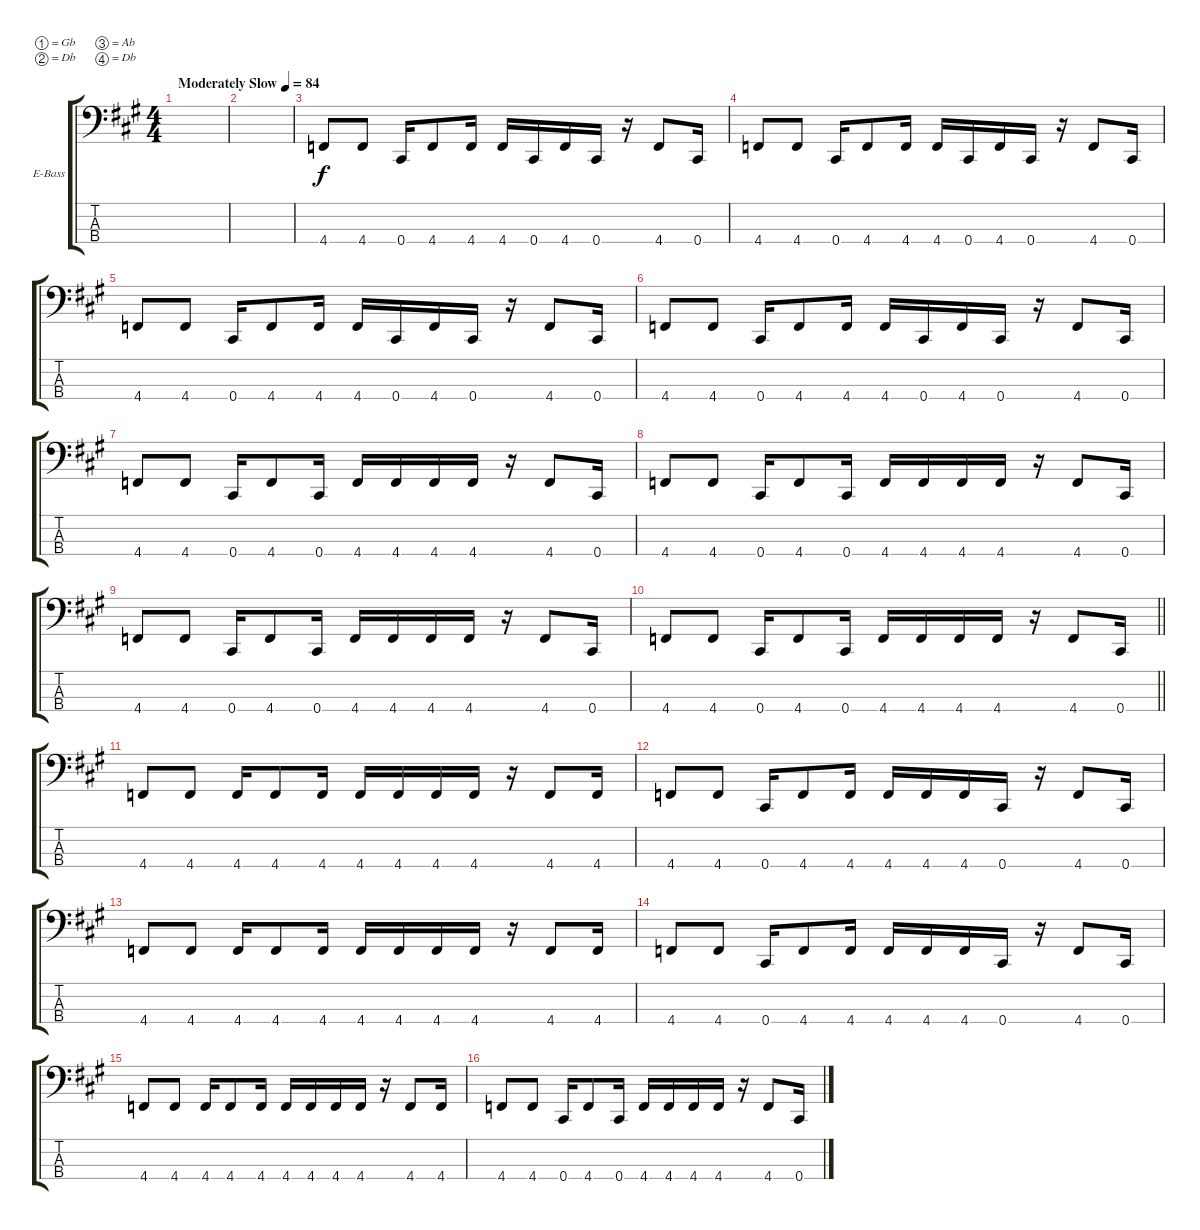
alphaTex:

\defaultSystemsLayout 4
\bracketExtendMode groupsimilarinstruments
\firstSystemTrackNameOrientation horizontal
\otherSystemsTrackNameOrientation horizontal
\track ("Electric Bass" "E-Bass") {instrument electricbassfinger}
\staff {score tabs}
\tuning (Gb2 Db2 Ab1 Db1)
\ts (4 4)
\tempo (84 "Moderately Slow")
\clef f4
\ks a
|
|
4.4.8 4.4.8 0.4.16 4.4.8 4.4.16 4.4.16 0.4.16 4.4.16 0.4.16 r.16 4.4.8 0.4.16 |
4.4.8 4.4.8 0.4.16 4.4.8 4.4.16 4.4.16 0.4.16 4.4.16 0.4.16 r.16 4.4.8 0.4.16 |
4.4.8 4.4.8 0.4.16 4.4.8 4.4.16 4.4.16 0.4.16 4.4.16 0.4.16 r.16 4.4.8 0.4.16 |
4.4.8 4.4.8 0.4.16 4.4.8 4.4.16 4.4.16 0.4.16 4.4.16 0.4.16 r.16 4.4.8 0.4.16 |
4.4.8 4.4.8 0.4.16 4.4.8 0.4.16 4.4.16 4.4.16 4.4.16 4.4.16 r.16 4.4.8 0.4.16 |
4.4.8 4.4.8 0.4.16 4.4.8 0.4.16 4.4.16 4.4.16 4.4.16 4.4.16 r.16 4.4.8 0.4.16 |
4.4.8 4.4.8 0.4.16 4.4.8 0.4.16 4.4.16 4.4.16 4.4.16 4.4.16 r.16 4.4.8 0.4.16 |
\barLineRight lightlight
4.4.8 4.4.8 0.4.16 4.4.8 0.4.16 4.4.16 4.4.16 4.4.16 4.4.16 r.16 4.4.8 0.4.16 |
\scale
0.686869 4.4.8 4.4.8 4.4.16 4.4.8 4.4.16 4.4.16 4.4.16 4.4.16 4.4.16 r.16 4.4.8 4.4.16 |
4.4.8 4.4.8 0.4.16 4.4.8 4.4.16 4.4.16 4.4.16 4.4.16 0.4.16 r.16 4.4.8 0.4.16 |
4.4.8 4.4.8 4.4.16 4.4.8 4.4.16 4.4.16 4.4.16 4.4.16 4.4.16 r.16 4.4.8 4.4.16 |
4.4.8 4.4.8 0.4.16 4.4.8 4.4.16 4.4.16 4.4.16 4.4.16 0.4.16 r.16 4.4.8 0.4.16 |
4.4.8 4.4.8 4.4.16 4.4.8 4.4.16 4.4.16 4.4.16 4.4.16 4.4.16 r.16 4.4.8 4.4.16 |
4.4.8 4.4.8 0.4.16 4.4.8 0.4.16 4.4.16 4.4.16 4.4.16 4.4.16 r.16 4.4.8 0.4.16
